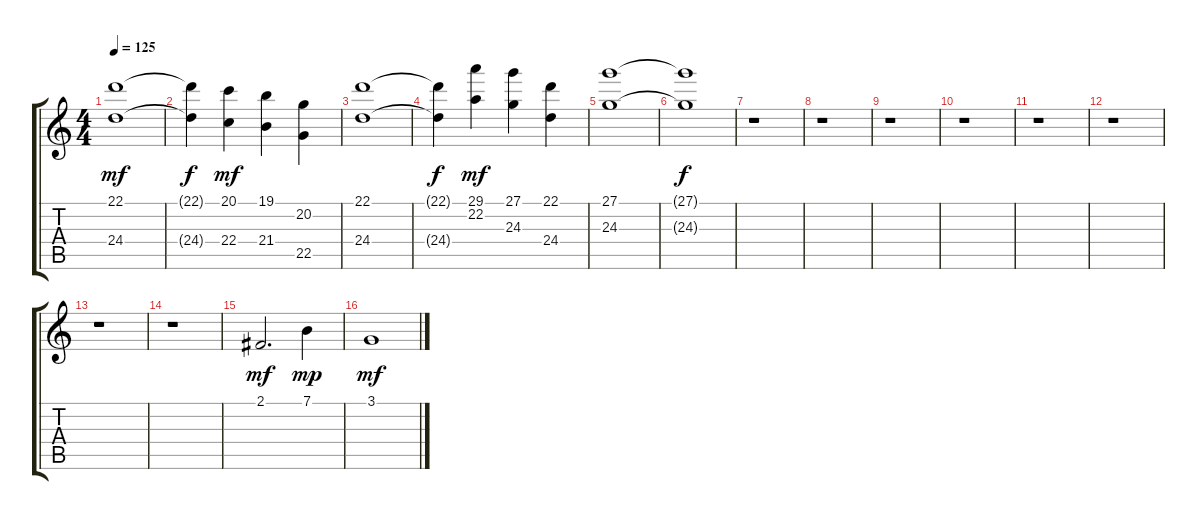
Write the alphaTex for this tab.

\track "" {instrument pad5bowed}
\staff {score tabs}
\tuning (E4 B3 G3 D3 A2 E2) {hide}
\ts (4 4)
\tempo 125
\clef g2
\ks c
(22.1 24.4).1{dy mf} |
(22.1{t} 24.4{t}).4{dy f} (20.1 22.4).4{dy mf} (19.1 21.4).4 (20.2 22.5).4 |
(22.1 24.4).1 |
(22.1{t} 24.4{t}).4{dy f} (29.1 22.2).4{dy mf} (27.1 24.3).4 (22.1 24.4).4 |
(27.1 24.3).1 |
(27.1{t} 24.3{t}).1{dy f} |
r.1 |
r.1 |
r.1 |
r.1 |
r.1 |
r.1 |
r.1 |
r.1 |
2.1.2{d dy mf} 7.1.4{dy mp} |
3.1.1{dy mf}
